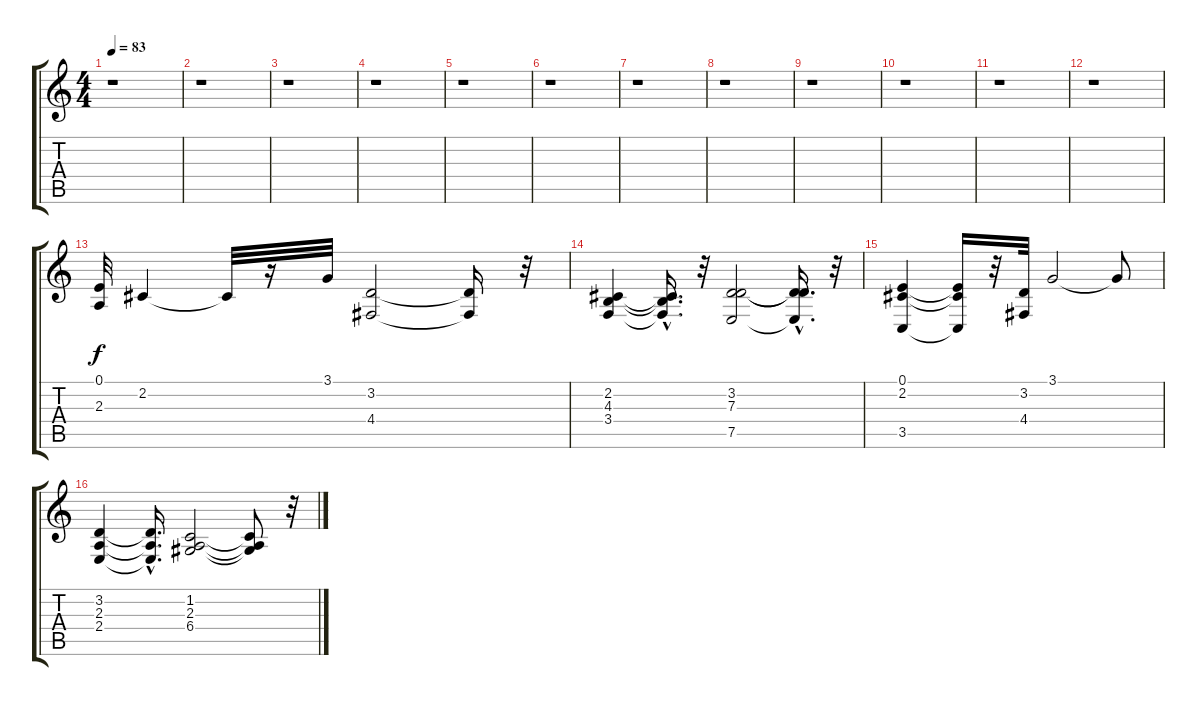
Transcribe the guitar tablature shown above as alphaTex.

\track "" {instrument oboe}
\staff {score tabs}
\tuning (E4 B3 G3 D3 A2 E2) {hide}
\ts (4 4)
\tempo 83
\clef g2
\ks c
r.1{dy f} |
r.1 |
r.1 |
r.1 |
r.1 |
r.1 |
r.1 |
r.1 |
r.1 |
r.1 |
r.1 |
r.1 |
(0.1 2.3).32 2.2.4 2.2{t}.32 r.16 3.1.32 (3.2 4.4).2 (3.2{t} 4.4{t}).16 r.32 |
(2.2 4.3 3.4).4 (2.2{hac t} 4.3{t} 3.4{t}).16{d} r.32 (3.2 7.3 7.5).2 (3.2{hac t} 7.3{hac t} 7.5{hac t}).16{d} r.32 |
(0.1 2.2 3.5).4 (0.1{t} 2.2{t} 3.5{t}).16 r.32 (3.2 4.4).32 3.1.2 3.1{t}.8 |
(3.2 2.3 2.4).4 (3.2{t} 2.3{hac t} 2.4{t}).16{d} (1.2 2.3 6.4).2 (1.2{t} 2.3{t} 6.4{t}).8 r.32
